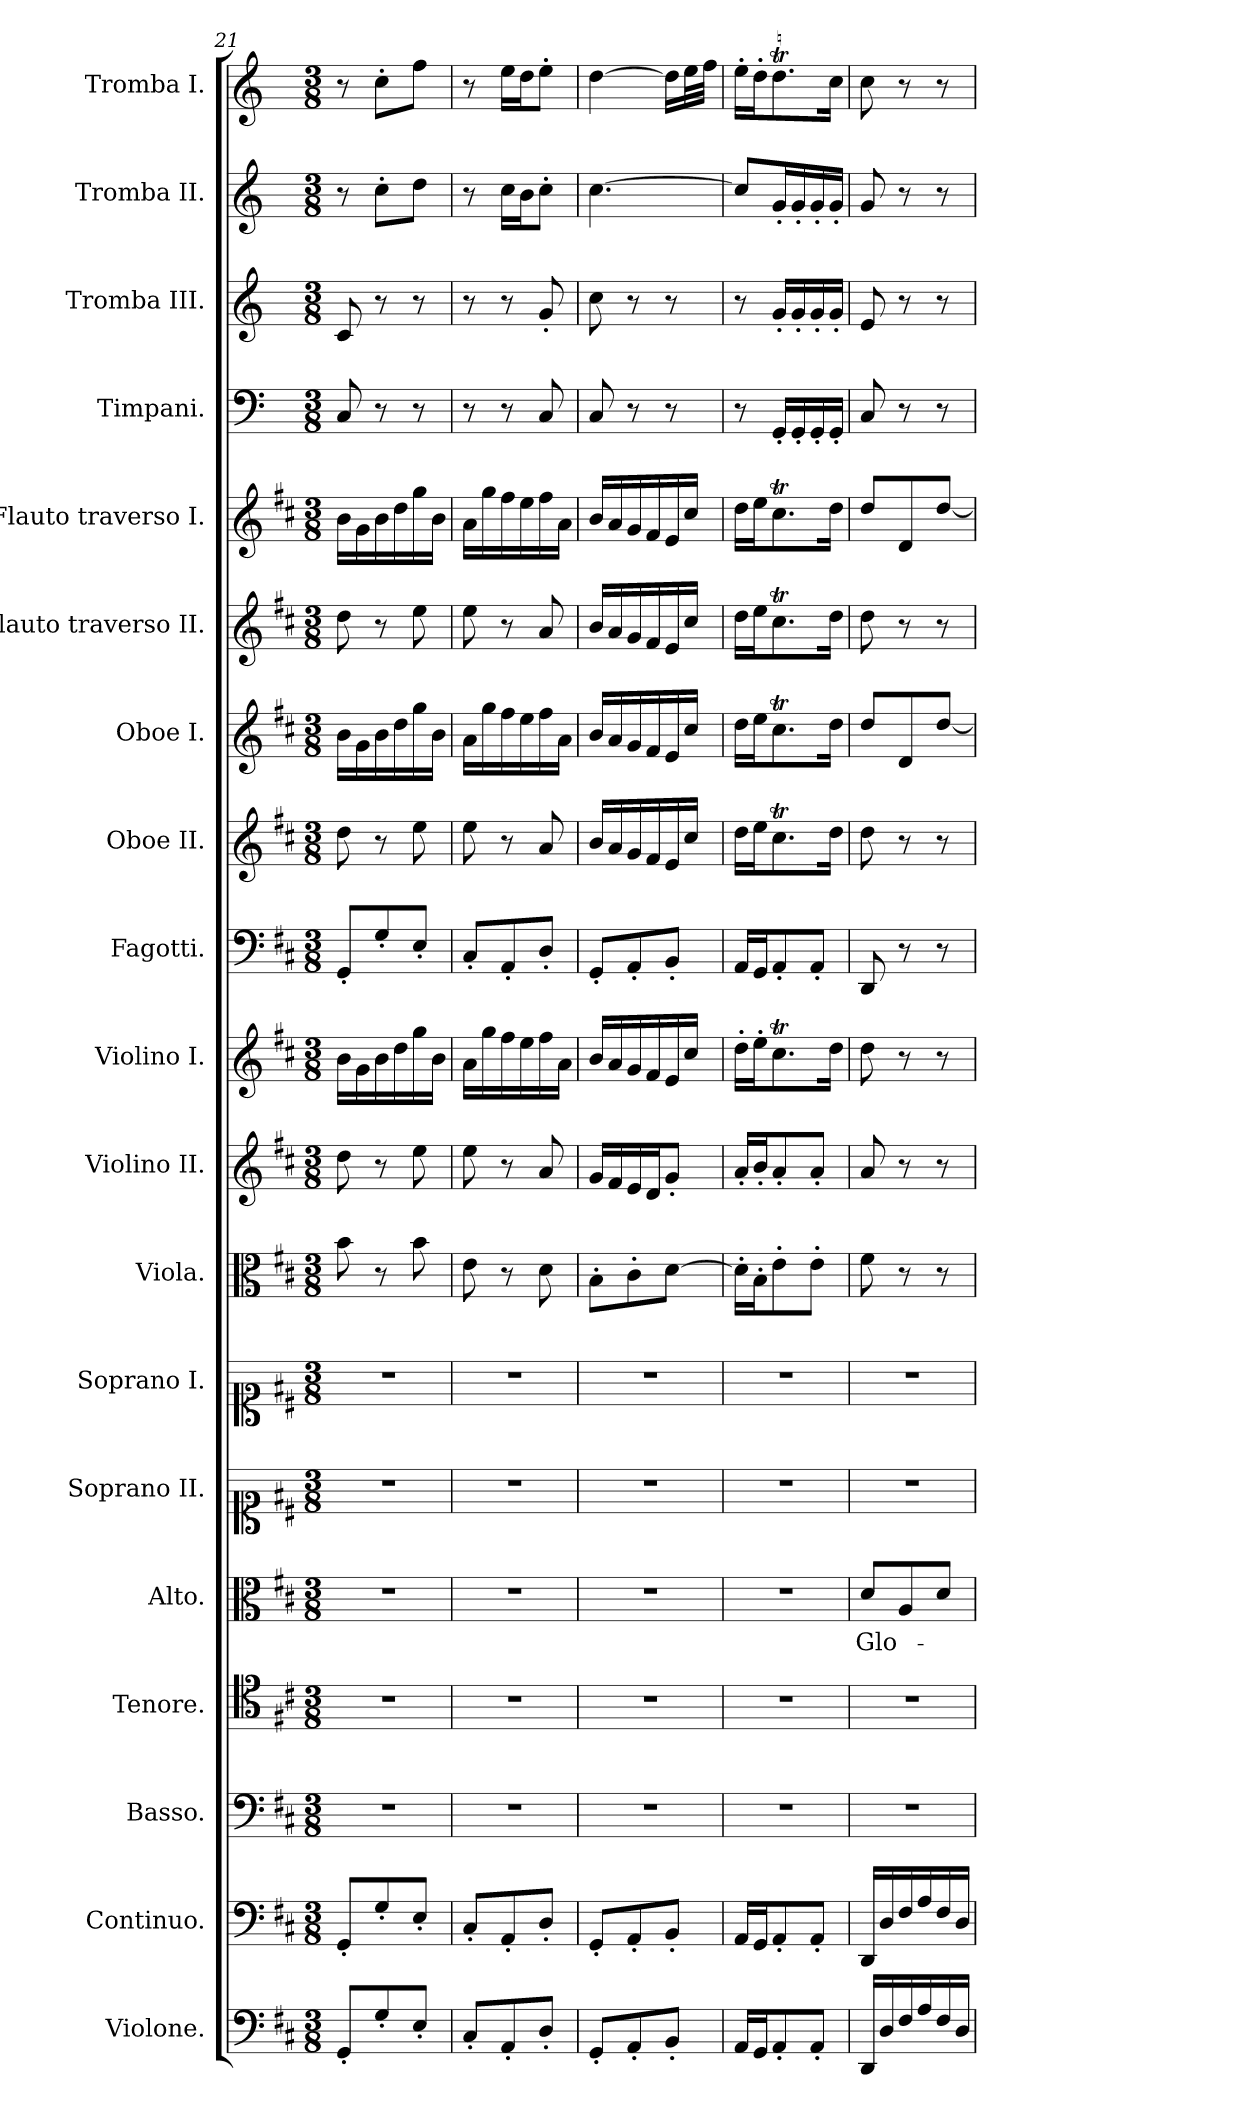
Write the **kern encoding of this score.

**kern	**kern	**kern	**kern	**kern	**text	**dynam	**kern	**kern	**kern	**kern	**kern	**kern	**kern	**dynam	**kern	**kern	**dynam	**kern	**kern	**kern	**dynam	**kern	**dynam	**kern
*part19	*part18	*part17	*part16	*part15	*part15	*part15	*part14	*part13	*part12	*part11	*part10	*part9	*part8	*part8	*part7	*part6	*part6	*part5	*part4	*part3	*part3	*part2	*part2	*part1
*staff19	*staff18	*staff17	*staff16	*staff15	*staff15	*staff15	*staff14	*staff13	*staff12	*staff11	*staff10	*staff9	*staff8	*staff8	*staff7	*staff6	*staff6	*staff5	*staff4	*staff3	*staff3	*staff2	*staff2	*staff1
*I"Violone.	*I"Continuo.	*I"Basso.	*I"Tenore.	*I"Alto.	*	*	*I"Soprano II.	*I"Soprano I.	*I"Viola.	*I"Violino II.	*I"Violino I.	*I"Fagotti.	*I"Oboe II.	*	*I"Oboe I.	*I"Flauto traverso II.	*	*I"Flauto traverso I.	*I"Timpani.	*I"Tromba III.	*	*I"Tromba II.	*	*I"Tromba I.
*	*	*	*	*	*	*	*	*	*	*	*	*	*I'Ob	*	*I'Ob	*I'Fl	*	*I'Fl	*I'Timp	*	*	*	*	*
*clefF4	*clefF4	*clefF4	*clefC4	*clefC3	*	*	*clefC1	*clefC1	*clefC3	*clefG2	*clefG2	*clefF4	*clefG2	*	*clefG2	*clefG2	*	*clefG2	*clefF4	*clefG2	*	*clefG2	*	*clefG2
*ITrd7c12	*	*	*	*	*	*	*	*	*	*	*	*	*	*	*	*	*	*	*ITrd-1c-2	*ITrd-1c-2	*	*ITrd-1c-2	*	*ITrd-1c-2
*k[f#c#]	*k[f#c#]	*k[f#c#]	*k[f#c#]	*k[f#c#]	*	*	*k[f#c#]	*k[f#c#]	*k[f#c#]	*k[f#c#]	*k[f#c#]	*k[f#c#]	*k[f#c#]	*	*k[f#c#]	*k[f#c#]	*	*k[f#c#]	*k[f#c#]	*k[f#c#]	*	*k[f#c#]	*	*k[f#c#]
*M3/8	*M3/8	*M3/8	*M3/8	*M3/8	*	*	*M3/8	*M3/8	*M3/8	*M3/8	*M3/8	*M3/8	*M3/8	*	*M3/8	*M3/8	*	*M3/8	*M3/8	*M3/8	*	*M3/8	*	*M3/8
=21	=21	=21	=21	=21	=21	=21	=21	=21	=21	=21	=21	=21	=21	=21	=21	=21	=21	=21	=21	=21	=21	=21	=21	=21
8GGG'/L	8GG'/L	4.r	4.r	4.r	.	.	4.r	4.r	8b\	8dd\	16b\LL	8GG'/L	8dd\	.	16b\LL	8dd\	.	16b\LL	8D/	8d/	.	8r	.	8r
.	.	.	.	.	.	.	.	.	.	.	16g\	.	.	.	16g\	.	.	16g\	.	.	.	.	.	.
!	!	!	!	!	!	!	!	!	!	!	!	!	!	!	!	!	!	!	!	!	!	!	!LO:DY:b	!
8GG'/	8G'/	.	.	.	.	.	.	.	8r	8r	16b\	8G'/	8r	.	16b\	8r	.	16b\	8r	8r	.	8dd'\L	other-dynamics	8dd'\L
.	.	.	.	.	.	.	.	.	.	.	16dd\	.	.	.	16dd\	.	.	16dd\	.	.	.	.	.	.
!	!	!	!	!	!	!	!	!	!	!	!	!	!	!	!	!	!	!	!	!	!	!	!LO:DY:b	!
8EE'/J	8E'/J	.	.	.	.	.	.	.	8b\	8ee\	16gg\	8E'/J	8ee\	.	16gg\	8ee\	.	16gg\	8r	8r	.	8ee\J	other-dynamics	8gg\J
.	.	.	.	.	.	.	.	.	.	.	16b\JJ	.	.	.	16b\JJ	.	.	16b\JJ	.	.	.	.	.	.
=22	=22	=22	=22	=22	=22	=22	=22	=22	=22	=22	=22	=22	=22	=22	=22	=22	=22	=22	=22	=22	=22	=22	=22	=22
8CC#'/L	8C#'/L	4.r	4.r	4.r	.	.	4.r	4.r	8e\	8ee\	16a\LL	8C#'/L	8ee\	.	16a\LL	8ee\	.	16a\LL	8r	8r	.	8r	.	8r
.	.	.	.	.	.	.	.	.	.	.	16gg\	.	.	.	16gg\	.	.	16gg\	.	.	.	.	.	.
8AAA'/	8AA'/	.	.	.	.	.	.	.	8r	8r	16ff#\	8AA'/	8r	.	16ff#\	8r	.	16ff#\	8r	8r	.	16dd\LL	.	16ff#\LL
.	.	.	.	.	.	.	.	.	.	.	16ee\	.	.	.	16ee\	.	.	16ee\	.	.	.	16cc#\J	.	16ee\J
8DD'/J	8D'/J	.	.	.	.	.	.	.	8d\	8a/	16ff#\	8D'/J	8a/	.	16ff#\	8a/	.	16ff#\	8D/	8a'/	.	8dd'\J	.	8ff#'\J
.	.	.	.	.	.	.	.	.	.	.	16a\JJ	.	.	.	16a\JJ	.	.	16a\JJ	.	.	.	.	.	.
=23	=23	=23	=23	=23	=23	=23	=23	=23	=23	=23	=23	=23	=23	=23	=23	=23	=23	=23	=23	=23	=23	=23	=23	=23
!	!	!	!	!	!	!	!	!	!	!	!	!	!	!LO:DY:b	!	!	!LO:DY:b	!	!	!	!	!	!	!
8GGG'/L	8GG'/L	4.r	4.r	4.r	.	.	4.r	4.r	8B'\L	16g/LL	16b/LL	8GG'/L	16b/LL	other-dynamics	16b/LL	16b/LL	other-dynamics	16b/LL	8D/	8dd\	.	[4.dd\	.	[4ee\
.	.	.	.	.	.	.	.	.	.	16f#/	16a/	.	16a/	.	16a/	16a/	.	16a/	.	.	.	.	.	.
8AAA'/	8AA'/	.	.	.	.	.	.	.	8c#'\	16e/	16g/	8AA'/	16g/	.	16g/	16g/	.	16g/	8r	8r	.	.	.	.
.	.	.	.	.	.	.	.	.	.	16d/J	16f#/	.	16f#/	.	16f#/	16f#/	.	16f#/	.	.	.	.	.	.
8BBB'/J	8BB'/J	.	.	.	.	.	.	.	[8d\J	8g'/J	16e/	8BB'/J	16e/	.	16e/	16e/	.	16e/	8r	8r	.	.	.	16ee\LL]
.	.	.	.	.	.	.	.	.	.	.	16cc#/JJ	.	16cc#/JJ	.	16cc#/JJ	16cc#/JJ	.	16cc#/JJ	.	.	.	.	.	32ff#\L
.	.	.	.	.	.	.	.	.	.	.	.	.	.	.	.	.	.	.	.	.	.	.	.	32gg\JJJ
=24	=24	=24	=24	=24	=24	=24	=24	=24	=24	=24	=24	=24	=24	=24	=24	=24	=24	=24	=24	=24	=24	=24	=24	=24
16AAA/LL	16AA/LL	4.r	4.r	4.r	.	.	4.r	4.r	16d'\LL]	16a'/LL	16dd'\LL	16AA/LL	16dd\LL	.	16dd\LL	16dd\LL	.	16dd\LL	8r	8r	.	8dd/L]	.	16ff#'\LL
16GGG/J	16GG/J	.	.	.	.	.	.	.	16B'\J	16b'/J	16ee'\J	16GG/J	16ee\J	.	16ee\J	16ee\J	.	16ee\J	.	.	.	.	.	16ee'\J
!	!	!	!	!	!	!	!	!	!	!	!	!	!	!	!	!	!	!	!	!	!LO:DY:b	!	!	!
8AAA'/	8AA'/	.	.	.	.	.	.	.	8e'\	8a'/	8.cc#t\	8AA'/	8.cc#t\	.	8.cc#t\	8.cc#t\	.	8.cc#t\	16AA'/LL	16a'/LL	other-dynamics	16a'/L	.	8.eet\
.	.	.	.	.	.	.	.	.	.	.	.	.	.	.	.	.	.	.	16AA'/	16a'/	.	16a'/	.	.
8AAA'/J	8AA'/J	.	.	.	.	.	.	.	8e'\J	8a'/J	.	8AA'/J	.	.	.	.	.	.	16AA'/	16a'/	.	16a'/	.	.
.	.	.	.	.	.	.	.	.	.	.	16dd\Jk	.	16dd\Jk	.	16dd\Jk	16dd\Jk	.	16dd\Jk	16AA'/JJ	16a'/JJ	.	16a'/JJ	.	16dd\Jk
=25	=25	=25	=25	=25	=25	=25	=25	=25	=25	=25	=25	=25	=25	=25	=25	=25	=25	=25	=25	=25	=25	=25	=25	=25
!	!	!	!	!	!LO:LY:b	!LO:DY:a	!	!	!	!	!	!	!	!	!	!	!	!	!	!	!LO:DY:b	!	!	!
16DDD/LL	16DD/LL	4.r	4.r	8d/L	Glo-	other-dynamics	4.r	4.r	8f#\	8a/	8dd\	8DD/	8dd\	.	8dd/L	8dd\	.	8dd/L	8D/	8f#/	other-dynamics	8a/	.	8dd\
16DD/	16D/	.	.	.	.	.	.	.	.	.	.	.	.	.	.	.	.	.	.	.	.	.	.	.
16FF#/	16F#/	.	.	8A/	.	.	.	.	8r	8r	8r	8r	8r	.	8d/	8r	.	8d/	8r	8r	.	8r	.	8r
16AA/	16A/	.	.	.	.	.	.	.	.	.	.	.	.	.	.	.	.	.	.	.	.	.	.	.
16FF#/	16F#/	.	.	8d/J	.	.	.	.	8r	8r	8r	8r	8r	.	[8dd/J	8r	.	[8dd/J	8r	8r	.	8r	.	8r
16DD/JJ	16D/JJ	.	.	.	.	.	.	.	.	.	.	.	.	.	.	.	.	.	.	.	.	.	.	.
=	=	=	=	=	=	=	=	=	=	=	=	=	=	=	=	=	=	=	=	=	=	=	=	=
*-	*-	*-	*-	*-	*-	*-	*-	*-	*-	*-	*-	*-	*-	*-	*-	*-	*-	*-	*-	*-	*-	*-	*-	*-
